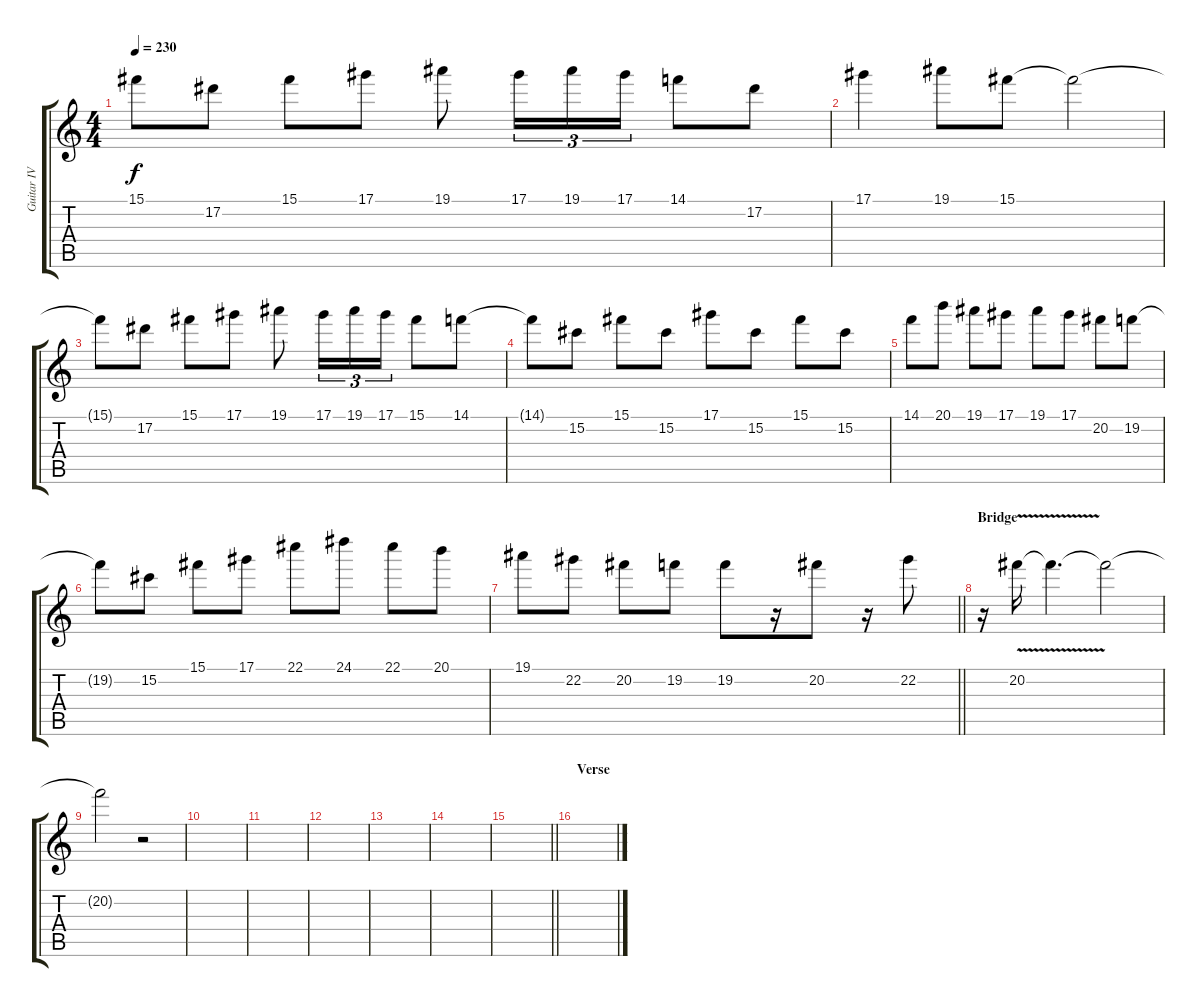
\track ("Guitar IV" "Guitar IV") {instrument overdrivenguitar}
\staff {score tabs}
\tuning (Eb4 Bb3 Gb3 Db3 Ab2 Eb2) {hide}
\ts (4 4)
\tempo 230
\clef g2
\ks c
15.1{t}.8{dy f} 17.2.8 15.1.8 17.1.8 19.1.8 17.1.16{tu (3 2)} 19.1.16{tu (3 2)} 17.1.16{tu (3 2)} 14.1.8 17.2.8 |
17.1.4 19.1.8 15.1.8 15.1{t}.2 |
15.1{t}.8 17.2.8 15.1.8 17.1.8 19.1.8 17.1.16{tu (3 2)} 19.1.16{tu (3 2)} 17.1.16{tu (3 2)} 15.1.8 14.1.8 |
14.1{t}.8 15.2.8 15.1.8 15.2.8 17.1.8 15.2.8 15.1.8 15.2.8 |
14.1.8 20.1.8 19.1.8 17.1.8 19.1.8 17.1.8 20.2.8 19.2.8 |
19.2{t}.8 15.2.8 15.1.8 17.1.8 22.1.8 24.1.8 22.1.8 20.1.8 |
\barLineRight lightlight
19.1.8 22.2.8 20.2.8 19.2.8 19.2.8 r.16 20.2.8 r.16 22.2.8 |
\section ("" "Bridge")
r.16 20.2{v}.16 20.2{t}.4{d} 20.2{t}.2 |
20.2{t}.2 r.2 |
|
|
|
|
|
\barLineRight lightlight
|
\section ("" "Verse")
